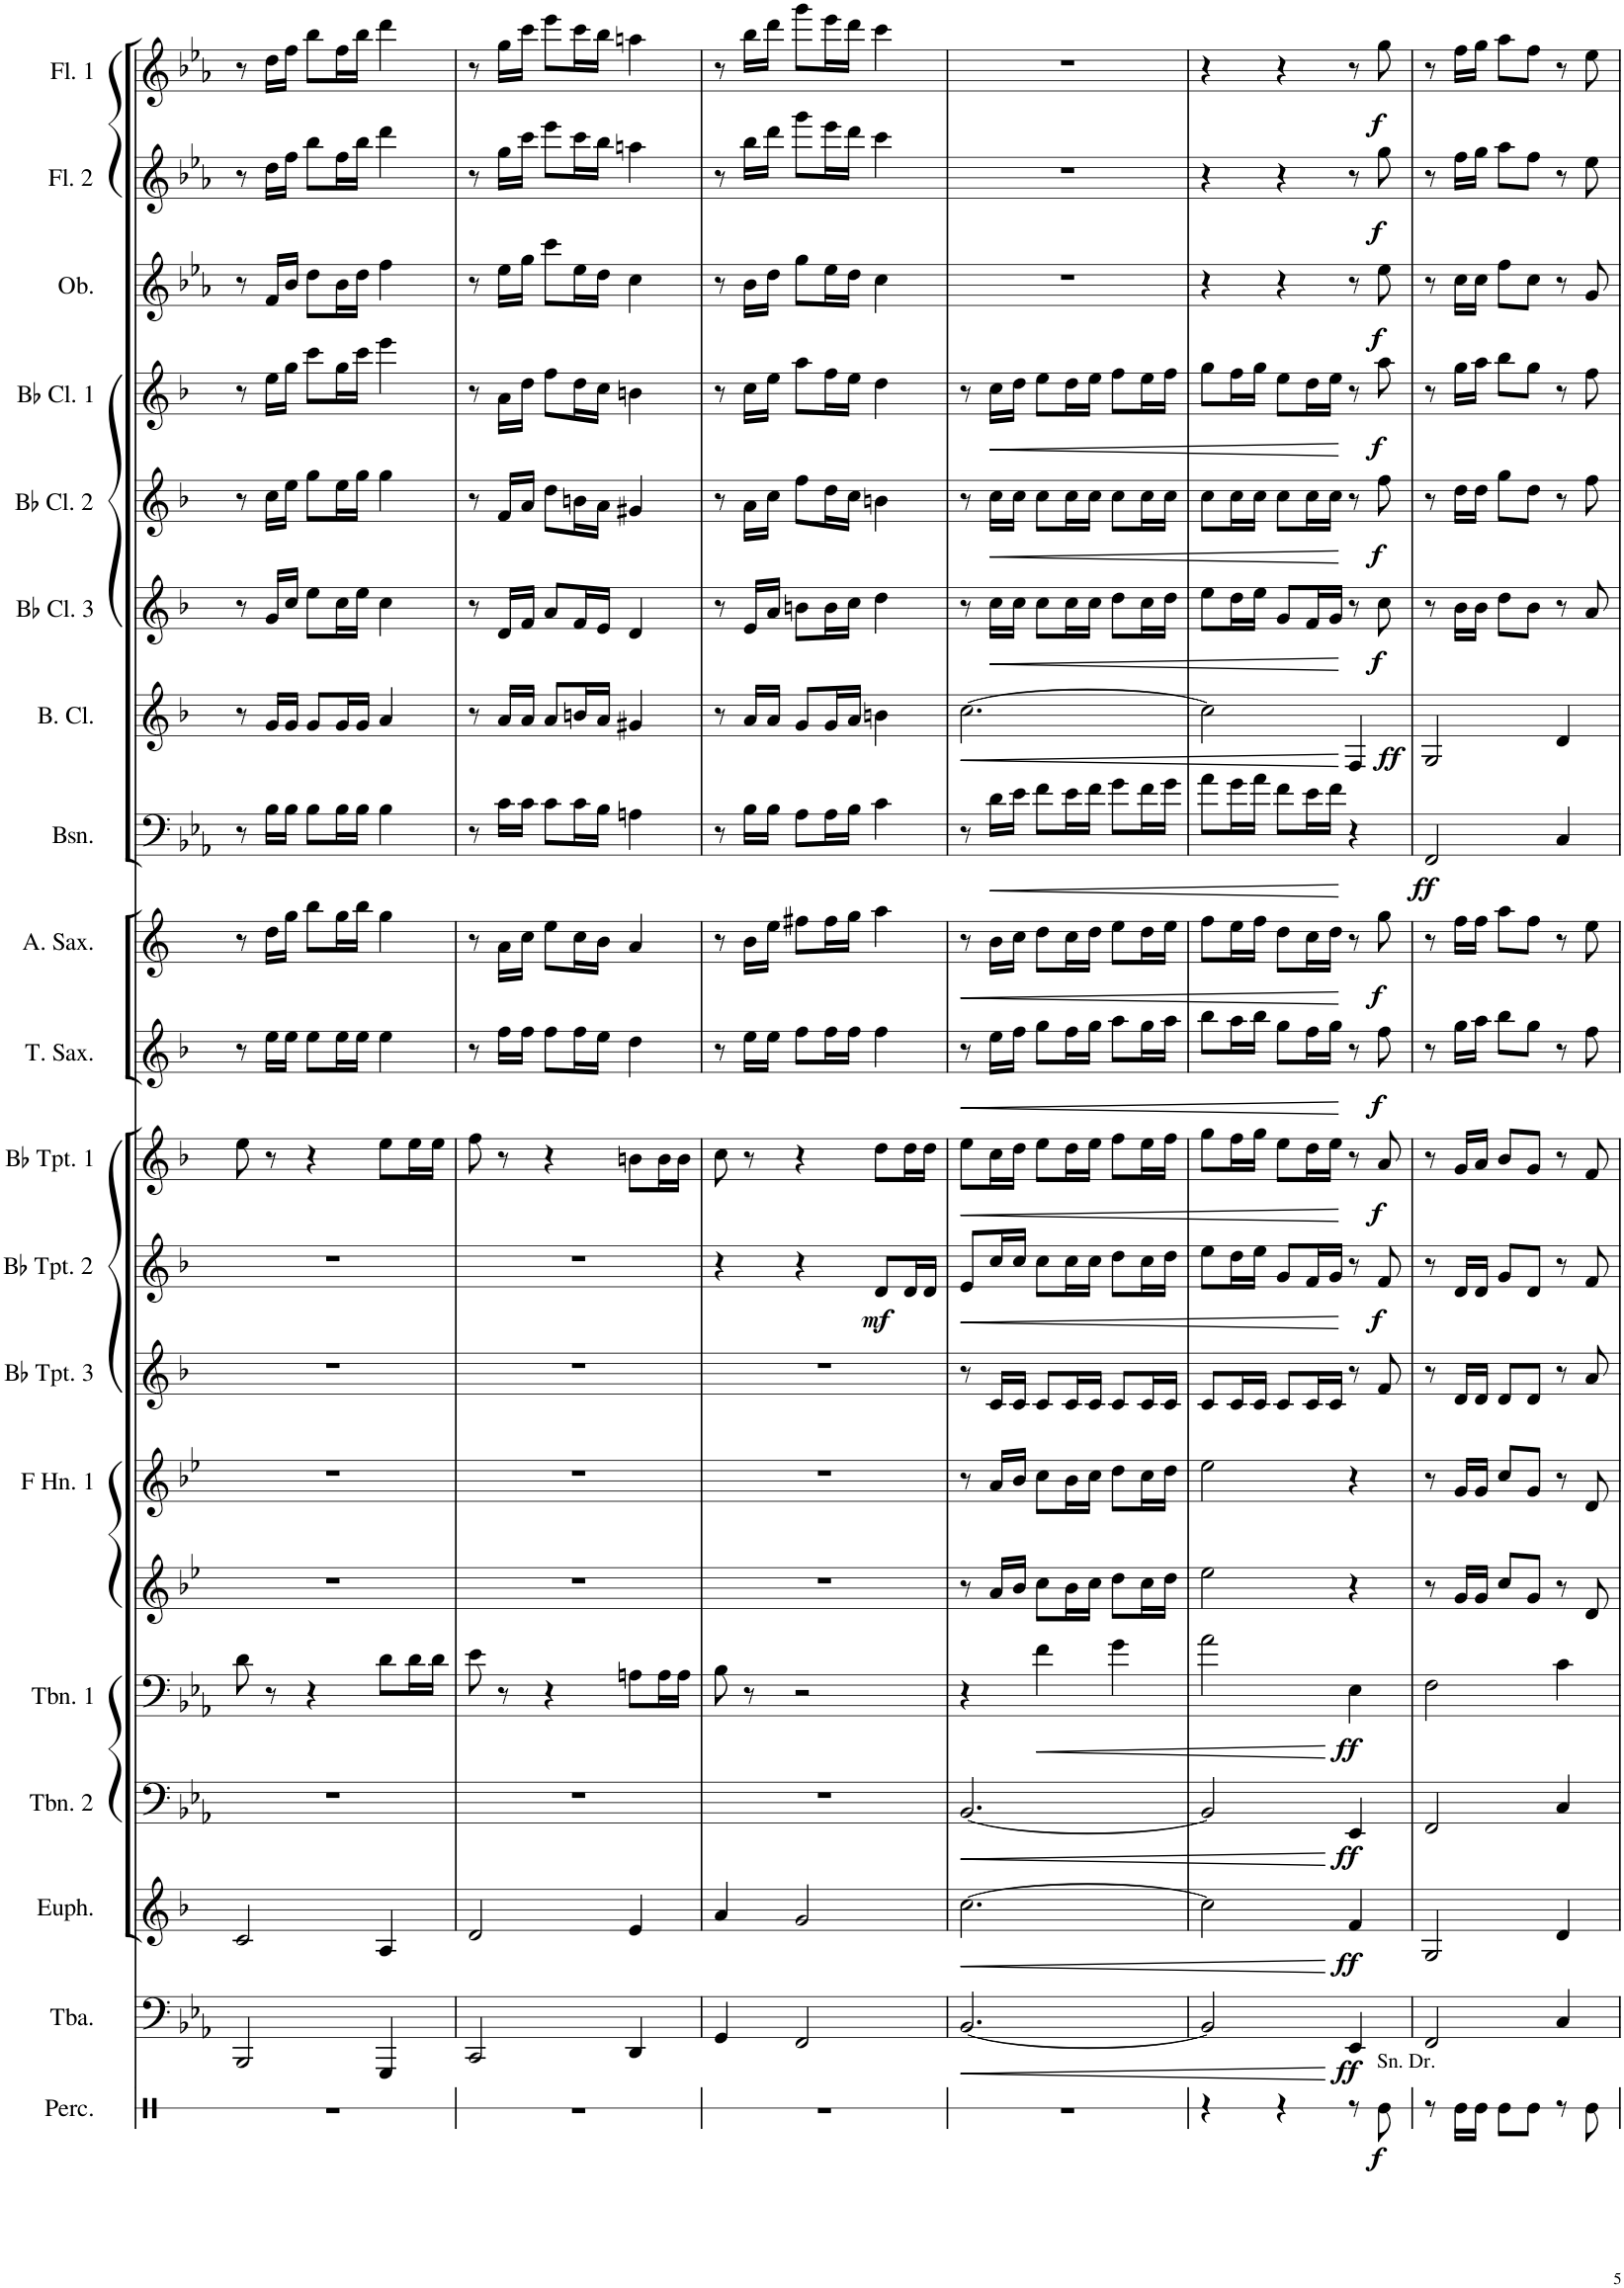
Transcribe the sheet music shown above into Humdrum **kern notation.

**kern	**dynam	**kern	**dynam	**kern	**dynam	**kern	**dynam	**kern	**dynam	**kern	**kern	**kern	**kern	**dynam	**kern	**dynam	**kern	**dynam	**kern	**dynam	**kern	**dynam	**kern	**dynam	**kern	**dynam	**kern	**dynam	**kern	**dynam	**kern	**dynam	**kern	**dynam	**kern	**dynam
*part20	*part20	*part19	*part19	*part18	*part18	*part17	*part17	*part16	*part16	*part15	*part14	*part13	*part12	*part12	*part11	*part11	*part10	*part10	*part9	*part9	*part8	*part8	*part7	*part7	*part6	*part6	*part5	*part5	*part4	*part4	*part3	*part3	*part2	*part2	*part1	*part1
*staff20	*staff20	*staff19	*staff19	*staff18	*staff18	*staff17	*staff17	*staff16	*staff16	*staff15	*staff14	*staff13	*staff12	*staff12	*staff11	*staff11	*staff10	*staff10	*staff9	*staff9	*staff8	*staff8	*staff7	*staff7	*staff6	*staff6	*staff5	*staff5	*staff4	*staff4	*staff3	*staff3	*staff2	*staff2	*staff1	*staff1
*I"Percussion	*	*I"Tuba	*	*I"Euphonium	*	*I"Trombone 2	*	*I"Trombone 1	*	*I"F Horn 2	*I"F Horn 1	*I"Bb Trumpet 3	*I"Bb Trumpet 2	*	*I"Bb Trumpet 1	*	*I"Tenor Saxophone	*	*I"Alto Saxophone	*	*I"Bassoon	*	*I"Bass Clarinet	*	*I"Bb Clarinet 3	*	*I"Bb Clarinet 2	*	*I"Bb Clarinet 1	*	*I"Oboe	*	*I"Flute 2	*	*I"Flute 1	*
*I'Perc.	*	*I'Tba.	*	*I'Euph.	*	*I'Tbn. 2	*	*I'Tbn. 1	*	*I'Hn	*I'F Hn. 1	*I'Bb Tpt. 3	*I'Bb Tpt. 2	*	*I'Bb Tpt. 1	*	*I'T. Sax.	*	*I'A. Sax.	*	*I'Bsn.	*	*I'B. Cl.	*	*I'Bb Cl. 3	*	*I'Bb Cl. 2	*	*I'Bb Cl. 1	*	*I'Ob.	*	*I'Fl. 2	*	*I'Fl. 1	*
!!LO:PB:g=z
*clefX	*	*clefF4	*	*clefG2	*	*clefF4	*	*clefF4	*	*clefG2	*clefG2	*clefG2	*clefG2	*	*clefG2	*	*clefG2	*	*clefG2	*	*clefF4	*	*clefG2	*	*clefG2	*	*clefG2	*	*clefG2	*	*clefG2	*	*clefG2	*	*clefG2	*
*	*	*	*	*Trd8c14	*	*	*	*	*	*Trd4c7	*Trd4c7	*Trd1c2	*Trd1c2	*	*Trd1c2	*	*Trd8c14	*	*Trd5c9	*	*	*	*Trd8c14	*	*Trd1c2	*	*Trd1c2	*	*Trd1c2	*	*	*	*	*	*	*
*k[]	*	*k[b-e-a-]	*	*k[b-]	*	*k[b-e-a-]	*	*k[b-e-a-]	*	*k[b-e-]	*k[b-e-]	*k[b-]	*k[b-]	*	*k[b-]	*	*k[b-]	*	*k[]	*	*k[b-e-a-]	*	*k[b-]	*	*k[b-]	*	*k[b-]	*	*k[b-]	*	*k[b-e-a-]	*	*k[b-e-a-]	*	*k[b-e-a-]	*
*M3/4	*	*M3/4	*	*M3/4	*	*M3/4	*	*M3/4	*	*M3/4	*M3/4	*M3/4	*M3/4	*	*M3/4	*	*M3/4	*	*M3/4	*	*M3/4	*	*M3/4	*	*M3/4	*	*M3/4	*	*M3/4	*	*M3/4	*	*M3/4	*	*M3/4	*
=28	=28	=28	=28	=28	=28	=28	=28	=28	=28	=28	=28	=28	=28	=28	=28	=28	=28	=28	=28	=28	=28	=28	=28	=28	=28	=28	=28	=28	=28	=28	=28	=28	=28	=28	=28	=28
2.r	.	2BBB-/	.	2c/	.	2.r	.	8d\	.	2.r	2.r	2.r	2.r	.	8ee\	.	8r	.	8r	.	8r	.	8r	.	8r	.	8r	.	8r	.	8r	.	8r	.	8r	.
.	.	.	.	.	.	.	.	8r	.	.	.	.	.	.	8r	.	16ee\LL	.	16dd\LL	.	16B-\LL	.	16g/LL	.	16g/LL	.	16cc\LL	.	16ee\LL	.	16f/LL	.	16dd\LL	.	16dd\LL	.
.	.	.	.	.	.	.	.	.	.	.	.	.	.	.	.	.	16ee\JJ	.	16gg\JJ	.	16B-\JJ	.	16g/JJ	.	16cc/JJ	.	16ee\JJ	.	16gg\JJ	.	16b-/JJ	.	16ff\JJ	.	16ff\JJ	.
.	.	.	.	.	.	.	.	4r	.	.	.	.	.	.	4r	.	8ee\L	.	8bb\L	.	8B-\L	.	8g/L	.	8ee\L	.	8gg\L	.	8ccc\L	.	8dd\L	.	8bb-\L	.	8bb-\L	.
.	.	.	.	.	.	.	.	.	.	.	.	.	.	.	.	.	16ee\L	.	16gg\L	.	16B-\L	.	16g/L	.	16cc\L	.	16ee\L	.	16gg\L	.	16b-\L	.	16ff\L	.	16ff\L	.
.	.	.	.	.	.	.	.	.	.	.	.	.	.	.	.	.	16ee\JJ	.	16bb\JJ	.	16B-\JJ	.	16g/JJ	.	16ee\JJ	.	16gg\JJ	.	16ccc\JJ	.	16dd\JJ	.	16bb-\JJ	.	16bb-\JJ	.
.	.	4GGG/	.	4A/	.	.	.	8d\L	.	.	.	.	.	.	8ee\L	.	4ee\	.	4gg\	.	4B-\	.	4a/	.	4cc\	.	4gg\	.	4eee\	.	4ff\	.	4ddd\	.	4ddd\	.
.	.	.	.	.	.	.	.	16d\L	.	.	.	.	.	.	16ee\L	.	.	.	.	.	.	.	.	.	.	.	.	.	.	.	.	.	.	.	.	.
.	.	.	.	.	.	.	.	16d\JJ	.	.	.	.	.	.	16ee\JJ	.	.	.	.	.	.	.	.	.	.	.	.	.	.	.	.	.	.	.	.	.
=29	=29	=29	=29	=29	=29	=29	=29	=29	=29	=29	=29	=29	=29	=29	=29	=29	=29	=29	=29	=29	=29	=29	=29	=29	=29	=29	=29	=29	=29	=29	=29	=29	=29	=29	=29	=29
2.r	.	2CC/	.	2d/	.	2.r	.	8e-\	.	2.r	2.r	2.r	2.r	.	8ff\	.	8r	.	8r	.	8r	.	8r	.	8r	.	8r	.	8r	.	8r	.	8r	.	8r	.
.	.	.	.	.	.	.	.	8r	.	.	.	.	.	.	8r	.	16ff\LL	.	16a\LL	.	16c\LL	.	16a/LL	.	16d/LL	.	16f/LL	.	16a\LL	.	16ee-\LL	.	16gg\LL	.	16gg\LL	.
.	.	.	.	.	.	.	.	.	.	.	.	.	.	.	.	.	16ff\JJ	.	16cc\JJ	.	16c\JJ	.	16a/JJ	.	16f/JJ	.	16a/JJ	.	16dd\JJ	.	16gg\JJ	.	16ccc\JJ	.	16ccc\JJ	.
.	.	.	.	.	.	.	.	4r	.	.	.	.	.	.	4r	.	8ff\L	.	8ee\L	.	8c\L	.	8a/L	.	8a/L	.	8dd\L	.	8ff\L	.	8ccc\L	.	8eee-\L	.	8eee-\L	.
.	.	.	.	.	.	.	.	.	.	.	.	.	.	.	.	.	16ff\L	.	16cc\L	.	16c\L	.	16bn/L	.	16f/L	.	16bn\L	.	16dd\L	.	16ee-\L	.	16ccc\L	.	16ccc\L	.
.	.	.	.	.	.	.	.	.	.	.	.	.	.	.	.	.	16ee\JJ	.	16b\JJ	.	16B-\JJ	.	16a/JJ	.	16e/JJ	.	16a\JJ	.	16cc\JJ	.	16dd\JJ	.	16bb-\JJ	.	16bb-\JJ	.
.	.	4DD/	.	4e/	.	.	.	8An\L	.	.	.	.	.	.	8bn\L	.	4dd\	.	4a/	.	4An\	.	4g#X/	.	4d/	.	4g#X/	.	4bn\	.	4cc\	.	4aan\	.	4aan\	.
.	.	.	.	.	.	.	.	16A\L	.	.	.	.	.	.	16b\L	.	.	.	.	.	.	.	.	.	.	.	.	.	.	.	.	.	.	.	.	.
.	.	.	.	.	.	.	.	16A\JJ	.	.	.	.	.	.	16b\JJ	.	.	.	.	.	.	.	.	.	.	.	.	.	.	.	.	.	.	.	.	.
=30	=30	=30	=30	=30	=30	=30	=30	=30	=30	=30	=30	=30	=30	=30	=30	=30	=30	=30	=30	=30	=30	=30	=30	=30	=30	=30	=30	=30	=30	=30	=30	=30	=30	=30	=30	=30
2.r	.	4GG/	.	4a/	.	2.r	.	8B-\	.	2.r	2.r	2.r	4r	.	8cc\	.	8r	.	8r	.	8r	.	8r	.	8r	.	8r	.	8r	.	8r	.	8r	.	8r	.
.	.	.	.	.	.	.	.	8r	.	.	.	.	.	.	8r	.	16ee\LL	.	16b\LL	.	16B-\LL	.	16a/LL	.	16e/LL	.	16a\LL	.	16cc\LL	.	16b-\LL	.	16bb-\LL	.	16bb-\LL	.
.	.	.	.	.	.	.	.	.	.	.	.	.	.	.	.	.	16ee\JJ	.	16ee\JJ	.	16B-\JJ	.	16a/JJ	.	16a/JJ	.	16cc\JJ	.	16ee\JJ	.	16dd\JJ	.	16ddd\JJ	.	16ddd\JJ	.
.	.	2FF/	.	2g/	.	.	.	2r	.	.	.	.	4r	.	4r	.	8ff\L	.	8ff#X\L	.	8A-\L	.	8g/L	.	8bn\L	.	8ff\L	.	8aa\L	.	8gg\L	.	8ggg\L	.	8ggg\L	.
.	.	.	.	.	.	.	.	.	.	.	.	.	.	.	.	.	16ff\L	.	16ff#\L	.	16A-\L	.	16g/L	.	16b\L	.	16dd\L	.	16ff\L	.	16ee-\L	.	16eee-\L	.	16eee-\L	.
.	.	.	.	.	.	.	.	.	.	.	.	.	.	.	.	.	16ff\JJ	.	16gg\JJ	.	16B-\JJ	.	16a/JJ	.	16cc\JJ	.	16cc\JJ	.	16ee\JJ	.	16dd\JJ	.	16ddd\JJ	.	16ddd\JJ	.
!	!	!	!	!	!	!	!	!	!	!	!	!	!	!LO:DY:b	!	!	!	!	!	!	!	!	!	!	!	!	!	!	!	!	!	!	!	!	!	!
.	.	.	.	.	.	.	.	.	.	.	.	.	8d/L	mf	8dd\L	.	4ff\	.	4aa\	.	4c\	.	4bn\	.	4dd\	.	4bn\	.	4dd\	.	4cc\	.	4ccc\	.	4ccc\	.
.	.	.	.	.	.	.	.	.	.	.	.	.	16d/L	.	16dd\L	.	.	.	.	.	.	.	.	.	.	.	.	.	.	.	.	.	.	.	.	.
.	.	.	.	.	.	.	.	.	.	.	.	.	16d/JJ	.	16dd\JJ	.	.	.	.	.	.	.	.	.	.	.	.	.	.	.	.	.	.	.	.	.
=31	=31	=31	=31	=31	=31	=31	=31	=31	=31	=31	=31	=31	=31	=31	=31	=31	=31	=31	=31	=31	=31	=31	=31	=31	=31	=31	=31	=31	=31	=31	=31	=31	=31	=31	=31	=31
!	!	!	!LO:HP:b	!	!LO:HP:b	!	!LO:HP:b	!	!	!	!	!	!	!LO:HP:b	!	!LO:HP:b	!	!LO:HP:b	!	!LO:HP:b	!	!	!	!LO:HP:b	!	!	!	!	!	!	!	!	!	!	!	!
2.r	.	[2.BB-/	<	[2.cc\	<	[2.BB-/	<	4r	.	8r	8r	8r	8e/L	<	8ee\L	<	8r	<	8r	<	8r	.	[2.cc\	<	8r	.	8r	.	8r	.	2.r	.	2.r	.	2.r	.
!	!	!	!	!	!	!	!	!	!	!	!	!	!	!	!	!	!	!	!	!	!	!LO:HP:b	!	!	!	!LO:HP:b	!	!LO:HP:b	!	!LO:HP:b	!	!	!	!	!	!
.	.	.	.	.	.	.	.	.	.	16a/LL	16a/LL	16c/LL	16cc/L	.	16cc\L	.	16ee\LL	.	16b\LL	.	16d\LL	<	.	.	16cc\LL	<	16cc\LL	<	16cc\LL	<	.	.	.	.	.	.
.	.	.	.	.	.	.	.	.	.	16b-/JJ	16b-/JJ	16c/JJ	16cc/JJ	.	16dd\JJ	.	16ff\JJ	.	16cc\JJ	.	16e-\JJ	.	.	.	16cc\JJ	.	16cc\JJ	.	16dd\JJ	.	.	.	.	.	.	.
!	!	!	!	!	!	!	!	!	!LO:HP:b	!	!	!	!	!	!	!	!	!	!	!	!	!	!	!	!	!	!	!	!	!	!	!	!	!	!	!
.	.	.	.	.	.	.	.	4f\	<	8cc\L	8cc\L	8c/L	8cc\L	.	8ee\L	.	8gg\L	.	8dd\L	.	8f\L	.	.	.	8cc\L	.	8cc\L	.	8ee\L	.	.	.	.	.	.	.
.	.	.	.	.	.	.	.	.	.	16b-\L	16b-\L	16c/L	16cc\L	.	16dd\L	.	16ff\L	.	16cc\L	.	16e-\L	.	.	.	16cc\L	.	16cc\L	.	16dd\L	.	.	.	.	.	.	.
.	.	.	.	.	.	.	.	.	.	16cc\JJ	16cc\JJ	16c/JJ	16cc\JJ	.	16ee\JJ	.	16gg\JJ	.	16dd\JJ	.	16f\JJ	.	.	.	16cc\JJ	.	16cc\JJ	.	16ee\JJ	.	.	.	.	.	.	.
.	.	.	.	.	.	.	.	4g\	.	8dd\L	8dd\L	8c/L	8dd\L	.	8ff\L	.	8aa\L	.	8ee\L	.	8g\L	.	.	.	8dd\L	.	8cc\L	.	8ff\L	.	.	.	.	.	.	.
.	.	.	.	.	.	.	.	.	.	16cc\L	16cc\L	16c/L	16cc\L	.	16ee\L	.	16gg\L	.	16dd\L	.	16f\L	.	.	.	16cc\L	.	16cc\L	.	16ee\L	.	.	.	.	.	.	.
.	.	.	.	.	.	.	.	.	.	16dd\JJ	16dd\JJ	16c/JJ	16dd\JJ	.	16ff\JJ	.	16aa\JJ	.	16ee\JJ	.	16g\JJ	.	.	.	16dd\JJ	.	16cc\JJ	.	16ff\JJ	.	.	.	.	.	.	.
=32	=32	=32	=32	=32	=32	=32	=32	=32	=32	=32	=32	=32	=32	=32	=32	=32	=32	=32	=32	=32	=32	=32	=32	=32	=32	=32	=32	=32	=32	=32	=32	=32	=32	=32	=32	=32
4r	.	2BB-/]	.	2cc\]	.	2BB-/]	.	2a-\	.	2ee-\	2ee-\	8c/L	8ee\L	.	8gg\L	.	8bb-\L	.	8ff\L	.	8a-\L	.	2cc\]	.	8ee\L	.	8cc\L	.	8gg\L	.	4r	.	4r	.	4r	.
.	.	.	.	.	.	.	.	.	.	.	.	16c/L	16dd\L	.	16ff\L	.	16aa\L	.	16ee\L	.	16g\L	.	.	.	16dd\L	.	16cc\L	.	16ff\L	.	.	.	.	.	.	.
.	.	.	.	.	.	.	.	.	.	.	.	16c/JJ	16ee\JJ	.	16gg\JJ	.	16bb-\JJ	.	16ff\JJ	.	16a-\JJ	.	.	.	16ee\JJ	.	16cc\JJ	.	16gg\JJ	.	.	.	.	.	.	.
4r	.	.	.	.	.	.	.	.	.	.	.	8c/L	8g/L	.	8ee\L	.	8gg\L	.	8dd\L	.	8f\L	.	.	.	8g/L	.	8cc\L	.	8ee\L	.	4r	.	4r	.	4r	.
.	.	.	.	.	.	.	.	.	.	.	.	16c/L	16f/L	.	16dd\L	.	16ff\L	.	16cc\L	.	16e-\L	.	.	.	16f/L	.	16cc\L	.	16dd\L	.	.	.	.	.	.	.
.	.	.	.	.	.	.	.	.	.	.	.	16c/JJ	16g/JJ	.	16ee\JJ	.	16gg\JJ	.	16dd\JJ	.	16f\JJ	.	.	.	16g/JJ	.	16cc\JJ	.	16ee\JJ	.	.	.	.	.	.	.
!	!	!	!LO:DY:n=1:b	!	!LO:DY:n=1:b	!	!LO:DY:n=1:b	!	!LO:DY:n=1:b	!	!	!	!	!	!	!	!	!	!	!	!	!	!	!LO:DY:n=1:b	!	!	!	!	!	!	!	!	!	!	!	!
8r	.	4EE-/	[ ff	4f/	[ ff	4EE-/	[ ff	4E-\	[ ff	4r	4r	8r	8r	[	8r	[	8r	[	8r	[	4r	[	4F/	[ ff	8r	[	8r	[	8r	[	8r	.	8r	.	8r	.
!LO:TX:a:t=Sn. Dr.	!	!	!	!	!	!	!	!	!	!	!	!	!	!	!	!	!	!	!	!	!	!	!	!	!	!	!	!	!	!	!	!	!	!	!	!
!	!LO:DY:b	!	!	!	!	!	!	!	!	!	!	!	!	!LO:DY:b	!	!LO:DY:b	!	!LO:DY:b	!	!LO:DY:b	!	!	!	!	!	!LO:DY:b	!	!LO:DY:b	!	!LO:DY:b	!	!LO:DY:b	!	!LO:DY:b	!	!LO:DY:b
8Re\	f	.	.	.	.	.	.	.	.	.	.	8f/	8f/	f	8a/	f	8ff\	f	8gg\	f	.	.	.	.	8cc\	f	8ff\	f	8aa\	f	8ee-\	f	8gg\	f	8gg\	f
=33	=33	=33	=33	=33	=33	=33	=33	=33	=33	=33	=33	=33	=33	=33	=33	=33	=33	=33	=33	=33	=33	=33	=33	=33	=33	=33	=33	=33	=33	=33	=33	=33	=33	=33	=33	=33
!	!	!	!	!	!	!	!	!	!	!	!	!	!	!	!	!	!	!	!	!	!	!LO:DY:b	!	!	!	!	!	!	!	!	!	!	!	!	!	!
8r	.	2FF/	.	2G/	.	2FF/	.	2F\	.	8r	8r	8r	8r	.	8r	.	8r	.	8r	.	2FF/	ff	2G/	.	8r	.	8r	.	8r	.	8r	.	8r	.	8r	.
16Re\LL	.	.	.	.	.	.	.	.	.	16g/LL	16g/LL	16d/LL	16d/LL	.	16g/LL	.	16gg\LL	.	16ff\LL	.	.	.	.	.	16b-\LL	.	16dd\LL	.	16gg\LL	.	16cc\LL	.	16ff\LL	.	16ff\LL	.
16Re\JJ	.	.	.	.	.	.	.	.	.	16g/JJ	16g/JJ	16d/JJ	16d/JJ	.	16a/JJ	.	16aa\JJ	.	16ff\JJ	.	.	.	.	.	16b-\JJ	.	16dd\JJ	.	16aa\JJ	.	16cc\JJ	.	16gg\JJ	.	16gg\JJ	.
8Re\L	.	.	.	.	.	.	.	.	.	8cc/L	8cc/L	8d/L	8g/L	.	8b-/L	.	8bb-\L	.	8aa\L	.	.	.	.	.	8dd\L	.	8gg\L	.	8bb-\L	.	8ff\L	.	8aa-\L	.	8aa-\L	.
8Re\J	.	.	.	.	.	.	.	.	.	8g/J	8g/J	8d/J	8d/J	.	8g/J	.	8gg\J	.	8ff\J	.	.	.	.	.	8b-\J	.	8dd\J	.	8gg\J	.	8cc\J	.	8ff\J	.	8ff\J	.
8r	.	4C/	.	4d/	.	4C/	.	4c\	.	8r	8r	8r	8r	.	8r	.	8r	.	8r	.	4C/	.	4d/	.	8r	.	8r	.	8r	.	8r	.	8r	.	8r	.
8Re\	.	.	.	.	.	.	.	.	.	8d/	8d/	8a/	8f/	.	8f/	.	8ff\	.	8ee\	.	.	.	.	.	8a/	.	8ff\	.	8ff\	.	8g/	.	8ee-\	.	8ee-\	.
=	=	=	=	=	=	=	=	=	=	=	=	=	=	=	=	=	=	=	=	=	=	=	=	=	=	=	=	=	=	=	=	=	=	=	=	=
*-	*-	*-	*-	*-	*-	*-	*-	*-	*-	*-	*-	*-	*-	*-	*-	*-	*-	*-	*-	*-	*-	*-	*-	*-	*-	*-	*-	*-	*-	*-	*-	*-	*-	*-	*-	*-
